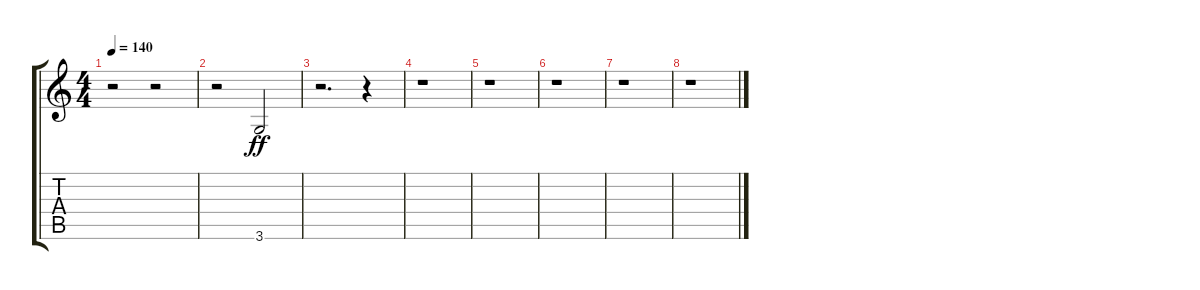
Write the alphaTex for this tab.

\track "" {instrument fretlessbass}
\staff {score tabs}
\tuning (E4 B3 G3 D3 A2 E2) {hide}
\ts (4 4)
\tempo 140
\clef g2
\ks c
r.2{dy ff} r.2 |
r.2 3.6.2 |
r.2{d} r.4 |
r.1 |
r.1 |
r.1 |
r.1 |
r.1
